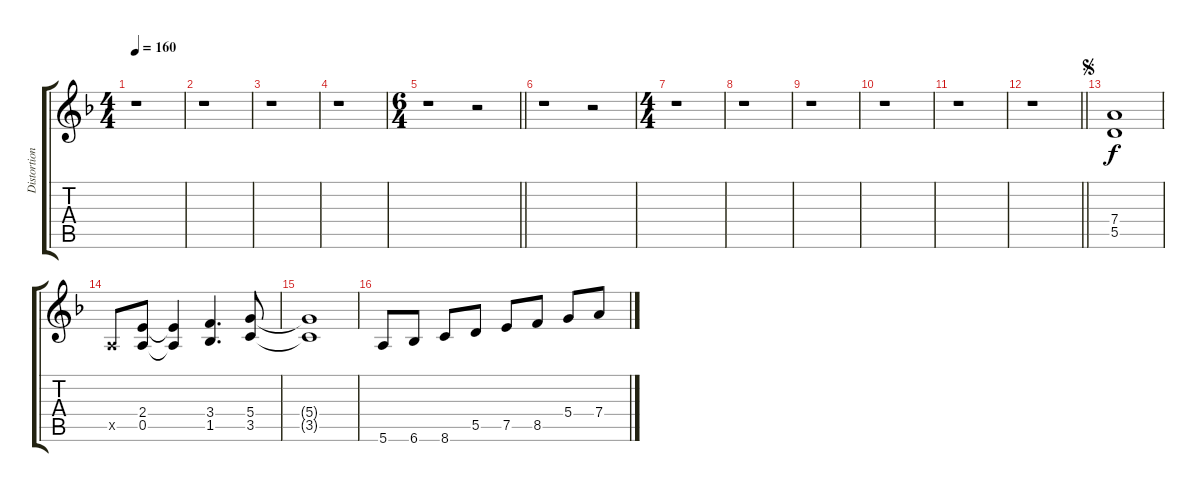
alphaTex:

\track ("Distortion" "Distortion") {instrument distortionguitar}
\staff {score tabs}
\tuning (E4 B3 G3 D3 A2 E2) {hide}
\ts (4 4)
\tempo 160
\clef g2
\ks f
r.1{dy f} |
r.1 |
r.1 |
r.1 |
\ts (6 4)
\barLineRight lightlight
r.1 r.2 |
r.1 r.2 |
\ts (4 4)
r.1 |
r.1 |
r.1 |
r.1 |
r.1 |
\barLineRight lightlight
r.1 |
\jump segno
(7.4 5.5).1 |
0.5{x}.8 (2.4 0.5).8 (2.4{t} 0.5{t}).4 (3.4 1.5).4{d} (5.4 3.5).8 |
(5.4{t} 3.5{t}).1 |
5.6.8 6.6.8 8.6.8 5.5.8 7.5.8 8.5.8 5.4.8 7.4.8
